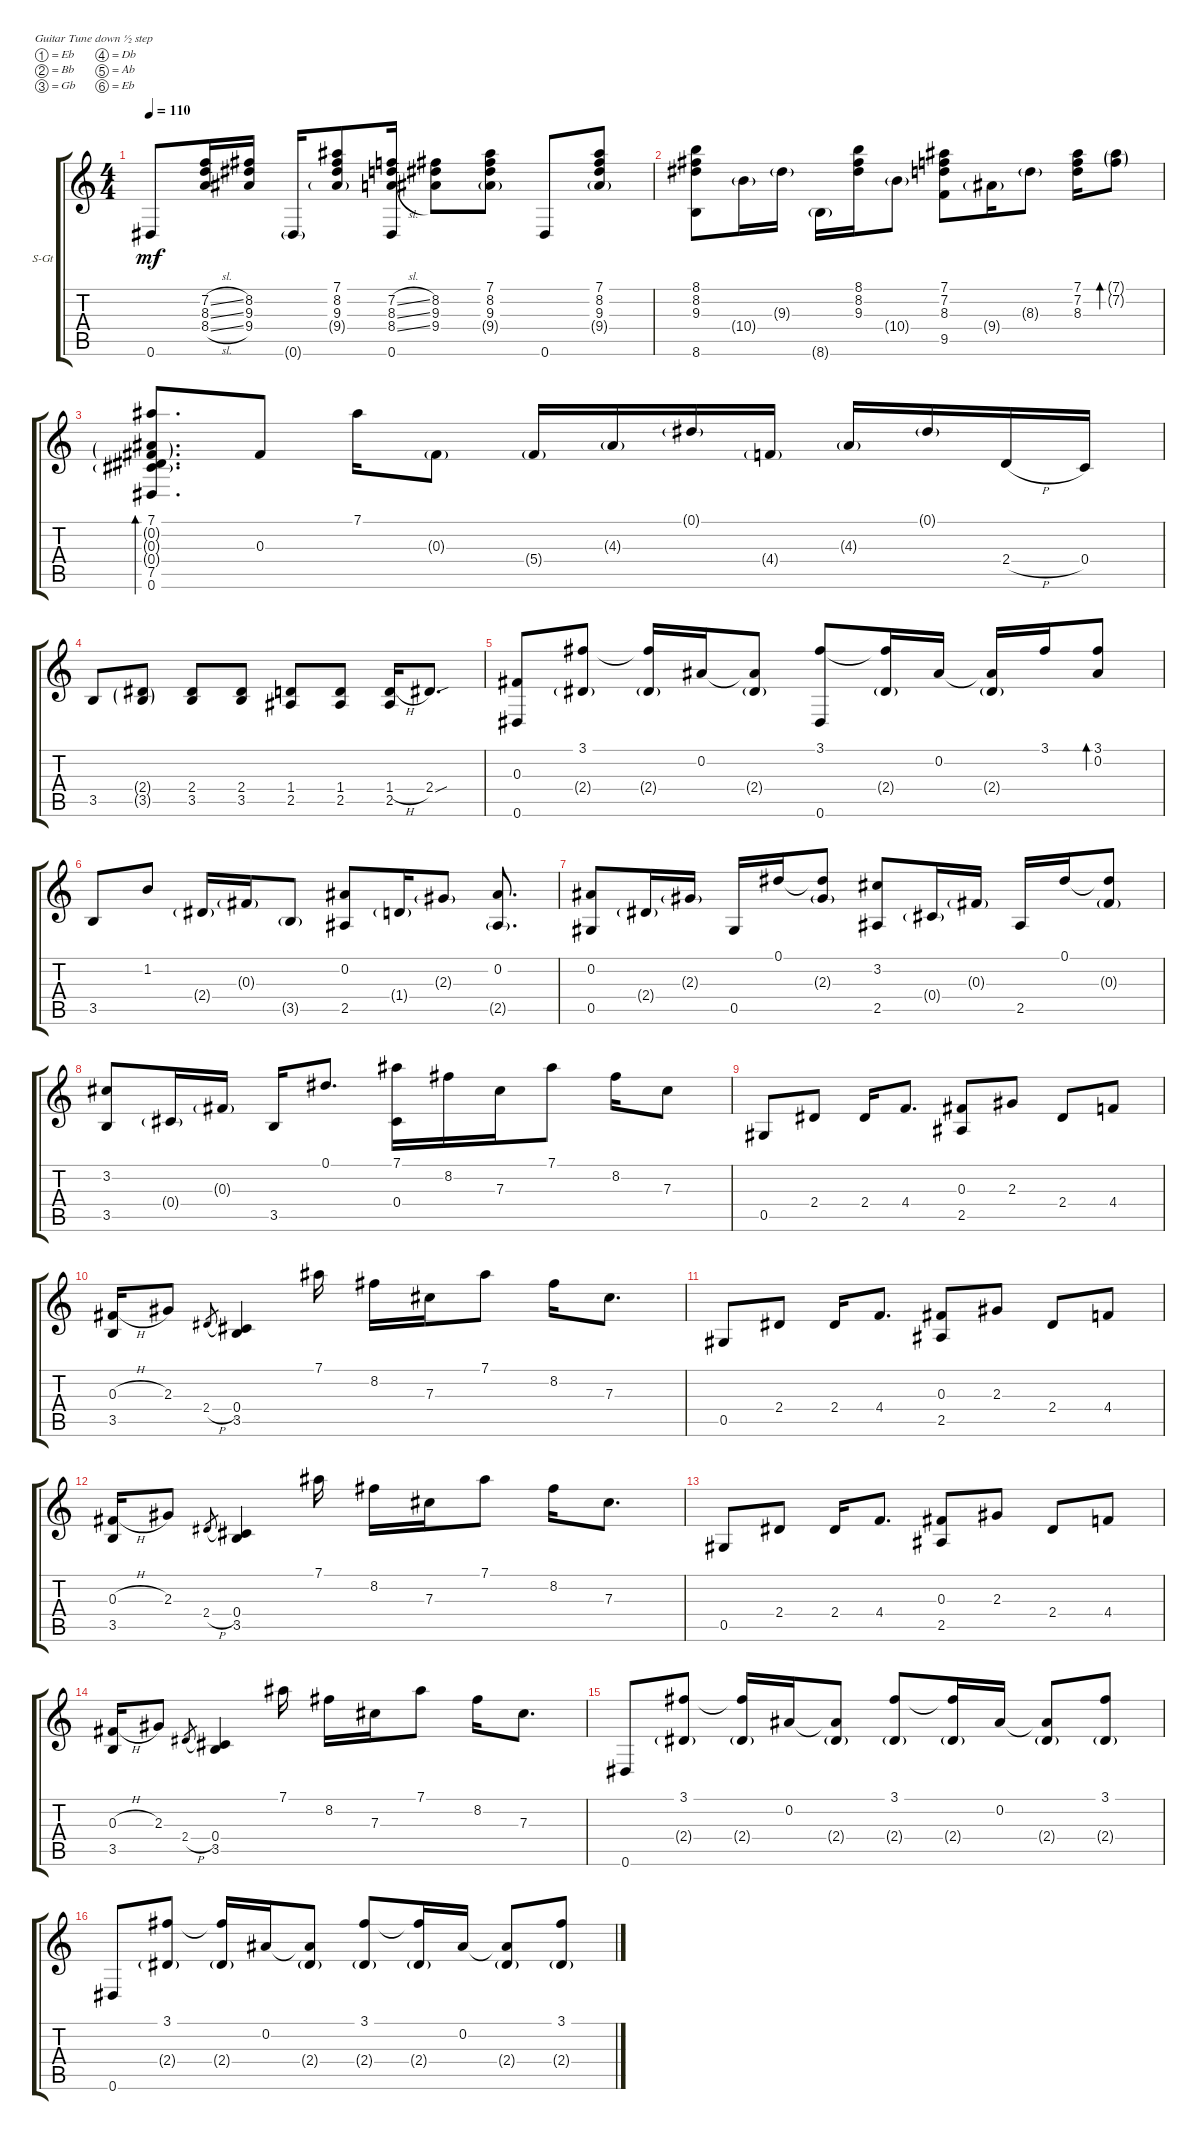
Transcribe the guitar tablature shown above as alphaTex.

\defaultSystemsLayout 4
\bracketExtendMode groupsimilarinstruments
\firstSystemTrackNameOrientation horizontal
\otherSystemsTrackNameOrientation horizontal
\track ("Steel Guitar" "S-Gt") {instrument acousticguitarsteel}
\staff {score tabs}
\tuning (Eb4 Bb3 Gb3 Db3 Ab2 Eb2)
\ts (4 4)
\tempo 110
\clef g2
\ks c
0.6.8{dy mf} (8.4{sl} 8.3{sl} 7.2{sl}).16 (8.2 9.3 9.4).16 0.6{g}.16 (7.1 8.2 9.3 9.4{g}).8 (7.2{sl} 8.3{sl} 8.4{sl} 0.6).16 (8.2 9.3 9.4).8 (7.1 8.2 9.3 9.4{g}).8 0.6.8 (7.1 8.2 9.3 9.4{g}).8 |
(8.1 8.2 9.3 8.6).8 10.4{g}.16 9.3{g}.16 8.6{g}.16 (9.3 8.2 8.1).16 10.4{g}.8 (7.1 7.2 8.3 9.5).8 9.4{g}.16 8.3{g}.8 (7.1 7.2 8.3).16 (7.1{g} 7.2{g}).8{bd 30} |
(7.1 0.6 7.5 0.2{g} 0.3{g} 0.4{g}).8{d bd 119} 0.3.8 7.1.16 0.3{g}.8 5.4{g}.16 4.3{g}.16 0.1{g}.16 4.4{g}.16 4.3{g}.16 0.1{g}.16 2.4{h}.16 0.4.16 |
3.5.8 (2.4{g} 3.5{g}).8 (2.4 3.5).8 (2.4 3.5).8 (1.4 2.5).8 (1.4 2.5).8 (1.4{h} 2.5).16 2.4{sou}.8{d} |
(0.6 0.3).8 (3.1 2.4{g}).8 (2.4{g} 3.1{t}).16 0.2.16 (2.4{g} 0.2{t}).8 (3.1 0.6).8 (2.4{g} 3.1{t}).16 0.2.16 (2.4{g} 0.2{t}).16 3.1.16 (3.1 0.2).8{bd 30} |
3.5.8 1.2.8 2.4{g}.16 0.3{g}.16 3.5{g}.8 (2.5 0.2).8 1.4{g}.16 2.3{g}.8 (2.5{g} 0.2).8{d} |
(0.5 0.2).8 2.4{g}.16 2.3{g}.16 0.5.16 0.1.16 (2.3{g} 0.1{t}).8 (2.5 3.2).8 0.4{g}.16 0.3{g}.16 2.5.16 0.1.16 (0.3{g} 0.1{t}).8 |
(3.5 3.2).8 0.4{g}.16 0.3{g}.16 3.5.16 0.1.8{d} (7.1 0.4).16 8.2.16 7.3.16 7.1.8 8.2.16 7.3.8 |
0.5.8 2.4.8 2.4.16 4.4.8{d} (2.5 0.3).8 2.3.8 2.4.8 4.4.8 |
(0.3{h} 3.5).16 2.3.8 2.4{h}.8{gr} (3.5 0.4).4 7.1.16 8.2.16 7.3.16 7.1.8 8.2.16 7.3.8{d} |
0.5.8 2.4.8 2.4.16 4.4.8{d} (2.5 0.3).8 2.3.8 2.4.8 4.4.8 |
(0.3{h} 3.5).16 2.3.8 2.4{h}.8{gr} (3.5 0.4).4 7.1.16 8.2.16 7.3.16 7.1.8 8.2.16 7.3.8{d} |
0.5.8 2.4.8 2.4.16 4.4.8{d} (2.5 0.3).8 2.3.8 2.4.8 4.4.8 |
(0.3{h} 3.5).16 2.3.8 2.4{h}.8{gr} (3.5 0.4).4 7.1.16 8.2.16 7.3.16 7.1.8 8.2.16 7.3.8{d} |
0.6.8 (3.1 2.4{g}).8 (2.4{g} 3.1{t}).16 0.2.16 (2.4{g} 0.2{t}).8 (2.4{g} 3.1).8 (2.4{g} 3.1{t}).16 0.2.16 (2.4{g} 0.2{t}).8 (2.4{g} 3.1).8 |
0.6.8 (3.1 2.4{g}).8 (2.4{g} 3.1{t}).16 0.2.16 (2.4{g} 0.2{t}).8 (2.4{g} 3.1).8 (2.4{g} 3.1{t}).16 0.2.16 (2.4{g} 0.2{t}).8 (2.4{g} 3.1).8
